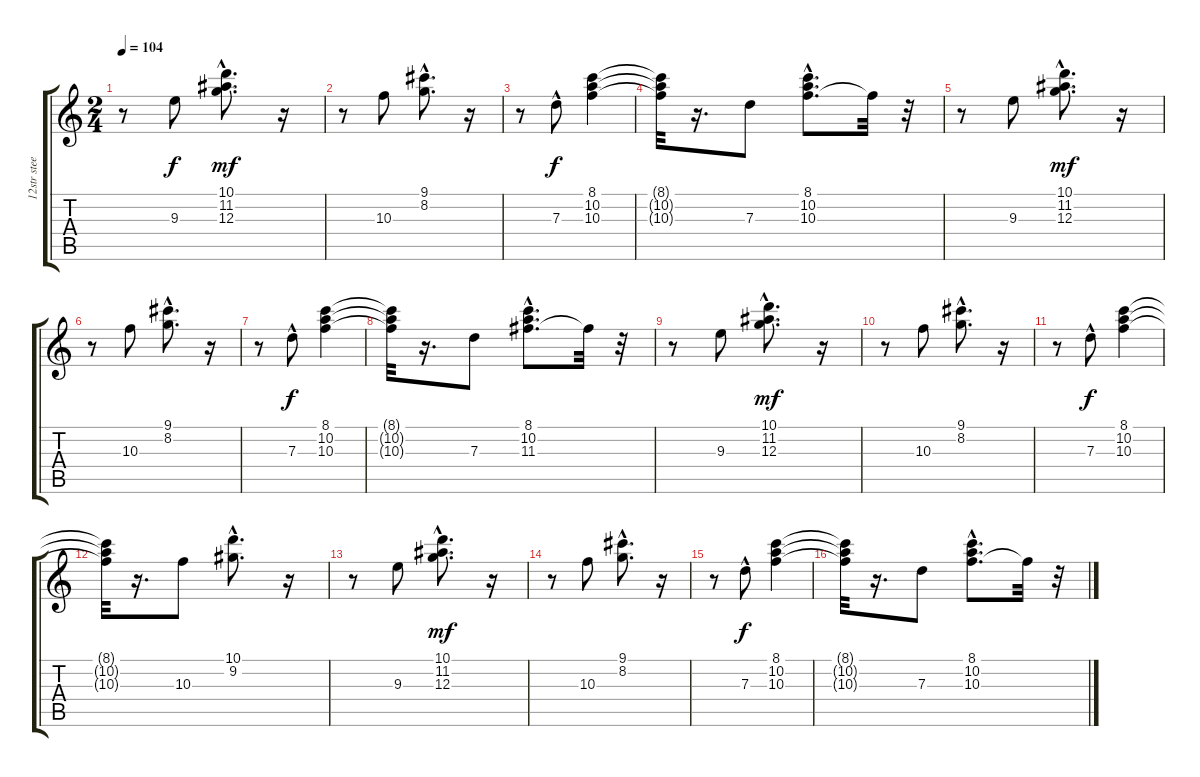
\track ("12str steel" "12str stee") {instrument acousticguitarsteel}
\staff {score tabs}
\tuning (E4 B3 G3 D3 A2 E2) {hide}
\ts (2 4)
\tempo 104
\clef g2
\ks c
r.8{dy f} 9.3.8 (10.1 11.2{hac} 12.3).8{d dy mf} r.16 |
r.8 10.3.8 (9.1{hac} 8.2{hac}).8{d} r.16 |
r.8 7.3{hac}.8{dy f} (8.1 10.2 10.3).4 |
(8.1{t} 10.2{t} 10.3{t}).32 r.16{d} 7.3.8 (8.1{hac} 10.2{hac} 10.3{hac}).8{d} 10.3{t}.32 r.32 |
r.8 9.3.8 (10.1 11.2{hac} 12.3).8{d dy mf} r.16 |
r.8 10.3.8 (9.1{hac} 8.2{hac}).8{d} r.16 |
r.8 7.3{hac}.8{dy f} (8.1 10.2 10.3).4 |
(8.1{t} 10.2{t} 10.3{t}).32 r.16{d} 7.3.8 (8.1{hac} 10.2{hac} 11.3{hac}).8{d} 11.3{t}.32 r.32 |
r.8 9.3.8 (10.1 11.2{hac} 12.3).8{d dy mf} r.16 |
r.8 10.3.8 (9.1{hac} 8.2{hac}).8{d} r.16 |
r.8 7.3{hac}.8{dy f} (8.1 10.2 10.3).4 |
(8.1{t} 10.2{t} 10.3{t}).32 r.16{d} 10.3.8 (10.1{hac} 9.2{hac}).8{d} r.16 |
r.8 9.3.8 (10.1 11.2{hac} 12.3).8{d dy mf} r.16 |
r.8 10.3.8 (9.1{hac} 8.2{hac}).8{d} r.16 |
r.8 7.3{hac}.8{dy f} (8.1 10.2 10.3).4 |
(8.1{t} 10.2{t} 10.3{t}).32 r.16{d} 7.3.8 (8.1{hac} 10.2{hac} 10.3{hac}).8{d} 10.3{t}.32 r.32
